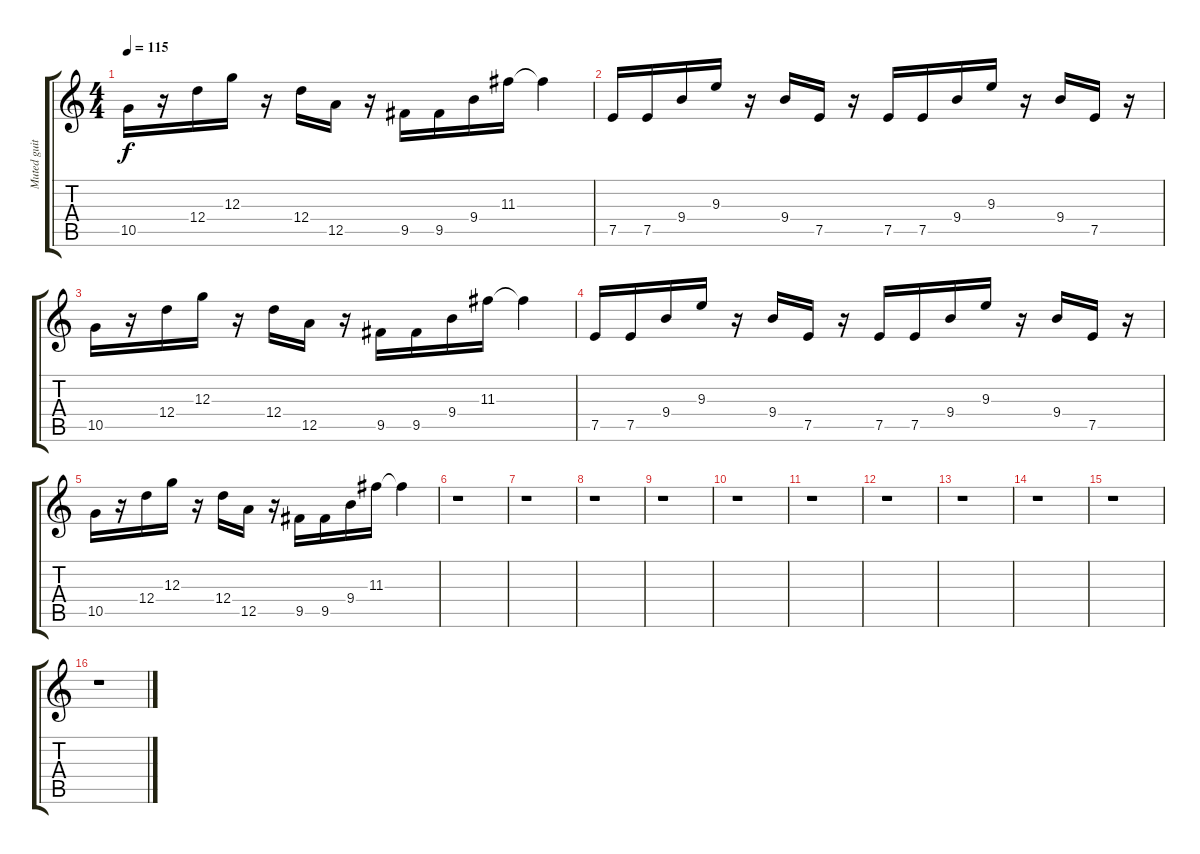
\track ("Muted guitar" "Muted guit") {instrument electricguitarmuted}
\staff {score tabs}
\tuning (E4 B3 G3 D3 A2 D2) {hide}
\ts (4 4)
\tempo 115
\clef g2
\ks c
10.5.16{dy f} r.16 12.4.16 12.3.16 r.16 12.4.16 12.5.16 r.16 9.5.16 9.5.16 9.4.16 11.3.16 11.3{t}.4 |
7.5.16 7.5.16 9.4.16 9.3.16 r.16 9.4.16 7.5.16 r.16 7.5.16 7.5.16 9.4.16 9.3.16 r.16 9.4.16 7.5.16 r.16 |
10.5.16 r.16 12.4.16 12.3.16 r.16 12.4.16 12.5.16 r.16 9.5.16 9.5.16 9.4.16 11.3.16 11.3{t}.4 |
7.5.16 7.5.16 9.4.16 9.3.16 r.16 9.4.16 7.5.16 r.16 7.5.16 7.5.16 9.4.16 9.3.16 r.16 9.4.16 7.5.16 r.16 |
10.5.16 r.16 12.4.16 12.3.16 r.16 12.4.16 12.5.16 r.16 9.5.16 9.5.16 9.4.16 11.3.16 11.3{t}.4 |
r.1 |
r.1 |
r.1 |
r.1 |
r.1 |
r.1 |
r.1 |
r.1 |
r.1 |
r.1 |
r.1
